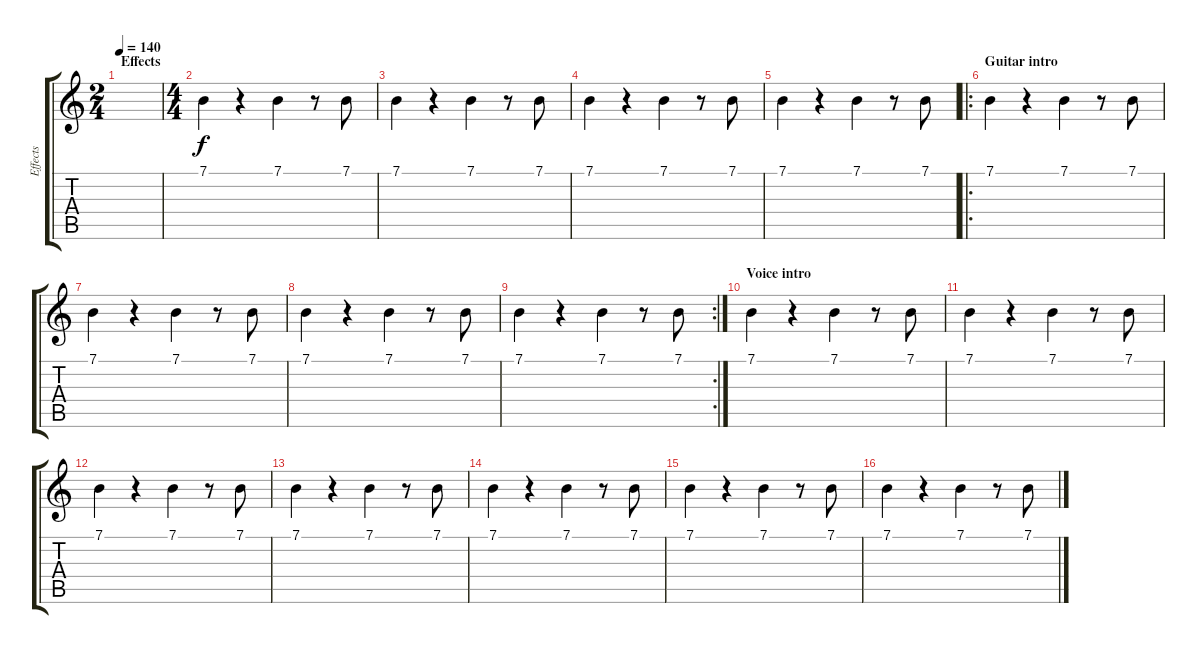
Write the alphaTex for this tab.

\track ("Effects" "Effects") {instrument kalimba}
\staff {score tabs}
\tuning (E4 B3 G3 D3 A2 E2) {hide}
\ts (2 4)
\section ("" "Effects")
\tempo 140
\clef g2
\ks c
|
\ts (4 4)
7.1.4 r.4 7.1.4 r.8 7.1.8 |
7.1.4 r.4 7.1.4 r.8 7.1.8 |
7.1.4 r.4 7.1.4 r.8 7.1.8 |
7.1.4 r.4 7.1.4 r.8 7.1.8 |
\ro
\section ("" "Guitar intro")
7.1.4 r.4 7.1.4 r.8 7.1.8 |
7.1.4 r.4 7.1.4 r.8 7.1.8 |
7.1.4 r.4 7.1.4 r.8 7.1.8 |
\rc 2
7.1.4 r.4 7.1.4 r.8 7.1.8 |
\section ("" "Voice intro")
7.1.4 r.4 7.1.4 r.8 7.1.8 |
7.1.4 r.4 7.1.4 r.8 7.1.8 |
7.1.4 r.4 7.1.4 r.8 7.1.8 |
7.1.4 r.4 7.1.4 r.8 7.1.8 |
7.1.4 r.4 7.1.4 r.8 7.1.8 |
7.1.4 r.4 7.1.4 r.8 7.1.8 |
7.1.4 r.4 7.1.4 r.8 7.1.8
